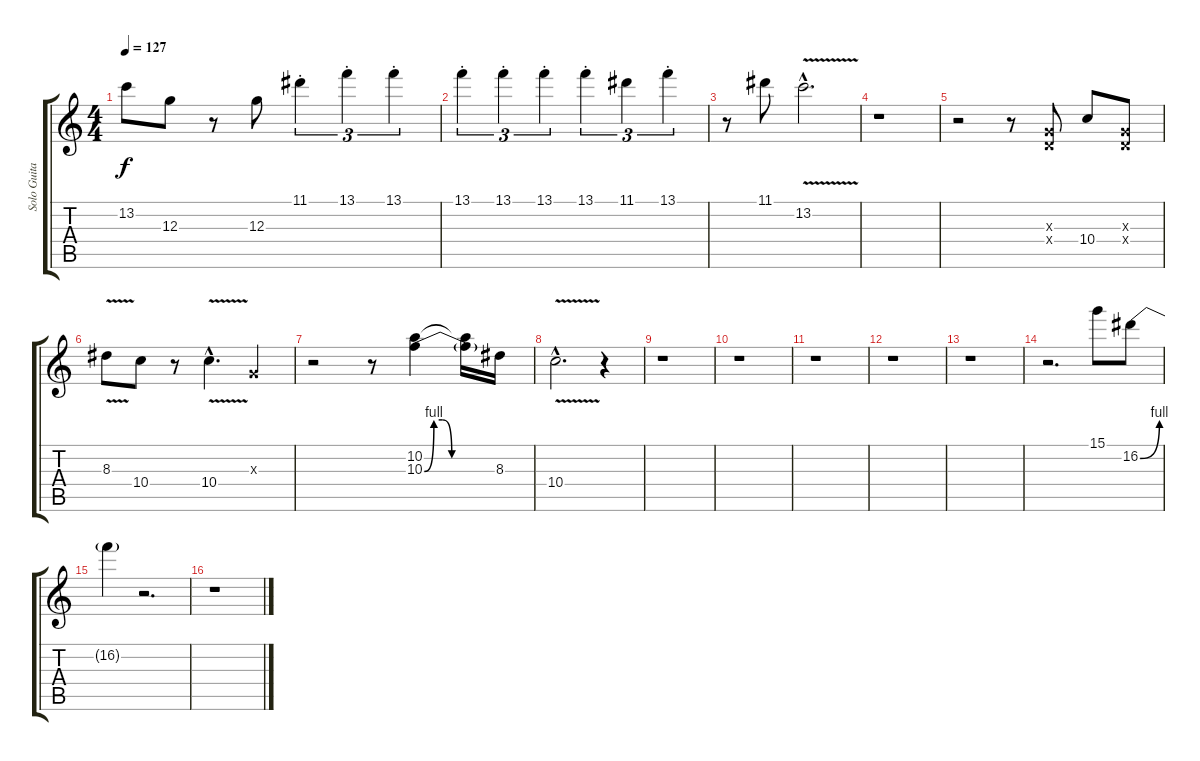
\track ("Solo Guitar" "Solo Guita") {instrument overdrivenguitar}
\staff {score tabs}
\tuning (E4 B3 G3 D3 A2 E2) {hide}
\ts (4 4)
\tempo 127
\clef g2
\ks c
13.2{t}.8{dy f} 12.3.8 r.8 12.3.8 11.1{st}.4{tu (3 2)} 13.1{st}.4{tu (3 2)} 13.1{st}.4{tu (3 2)} |
13.1{st}.4{tu (3 2)} 13.1{st}.4{tu (3 2)} 13.1{st}.4{tu (3 2)} 13.1{st}.4{tu (3 2)} 11.1.4{tu (3 2)} 13.1{st}.4{tu (3 2)} |
r.8 11.1.8 13.2{v hac}.2{d} |
r.1 |
r.2 r.8 (0.3{x} 0.4{x}).8 10.4.8 (0.3{x} 0.4{x}).8 |
8.3{v}.8 10.4.8 r.8 10.4{v hac}.4{d} 0.3{x}.4 |
r.2 r.8 (10.2 10.3{be (custom 0 0 8 4 15 4 23 0 45 0 60 0)}).4 (10.2{t} 10.3{t}).16 8.3.16 |
10.4{v hac}.2{d} r.4 |
r.1 |
r.1 |
r.1 |
r.1 |
r.1 |
r.2{d} 15.1.8 16.2{be (bend 0 0 60 4)}.8 |
16.2{t}.4 r.2{d} |
r.1
